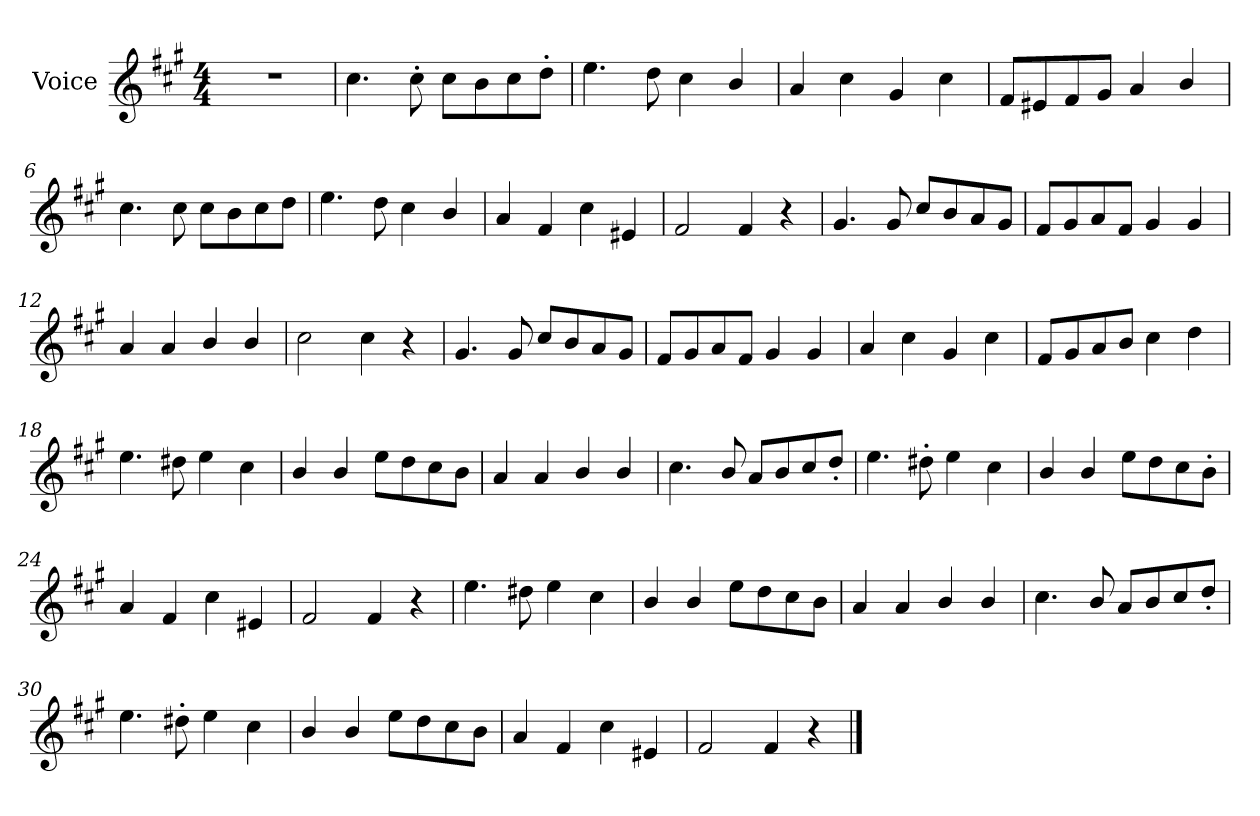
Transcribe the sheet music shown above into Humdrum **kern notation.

**kern
*part1
*staff1
*I"Voice
*I'Vc.
*clefG2
*ITrd1c2
*k[f#]
*M4/4
=1
1r
=2
4.b\
8b'\
8b\L
8a\
8b\
8cc'\J
=3
4.dd\
8cc\
4b\
4a/
=4
4g/
4b\
4f#/
4b\
=5
8e/L
8d#X/
8e/
8f#/J
4g/
4a/
=6
4.b\
8b\
8b\L
8a\
8b\
8cc\J
=7
4.dd\
8cc\
4b\
4a/
=8
4g/
4e/
4b\
4d#X/
=9
2e/
4e/
4r
=10
4.f#/
8f#/
8b/L
8a/
8g/
8f#/J
=11
8e/L
8f#/
8g/
8e/J
4f#/
4f#/
=12
4g/
4g/
4a/
4a/
=13
2b\
4b\
4r
=14
4.f#/
8f#/
8b/L
8a/
8g/
8f#/J
=15
8e/L
8f#/
8g/
8e/J
4f#/
4f#/
=16
4g/
4b\
4f#/
4b\
=17
8e/L
8f#/
8g/
8a/J
4b\
4cc\
=18
4.dd\
8cc#X\
4dd\
4b\
=19
4a/
4a/
8dd\L
8cc\
8b\
8a\J
=20
4g/
4g/
4a/
4a/
=21
4.b\
8a/
8g/L
8a/
8b/
8cc'/J
=22
4.dd\
8cc#X'\
4dd\
4b\
=23
4a/
4a/
8dd\L
8cc\
8b\
8a'\J
=24
4g/
4e/
4b\
4d#X/
=25
2e/
4e/
4r
=26
4.dd\
8cc#X\
4dd\
4b\
=27
4a/
4a/
8dd\L
8cc\
8b\
8a\J
=28
4g/
4g/
4a/
4a/
=29
4.b\
8a/
8g/L
8a/
8b/
8cc'/J
=30
4.dd\
8cc#X'\
4dd\
4b\
=31
4a/
4a/
8dd\L
8cc\
8b\
8a\J
=32
4g/
4e/
4b\
4d#X/
=33
2e/
4e/
4r
==
*-
